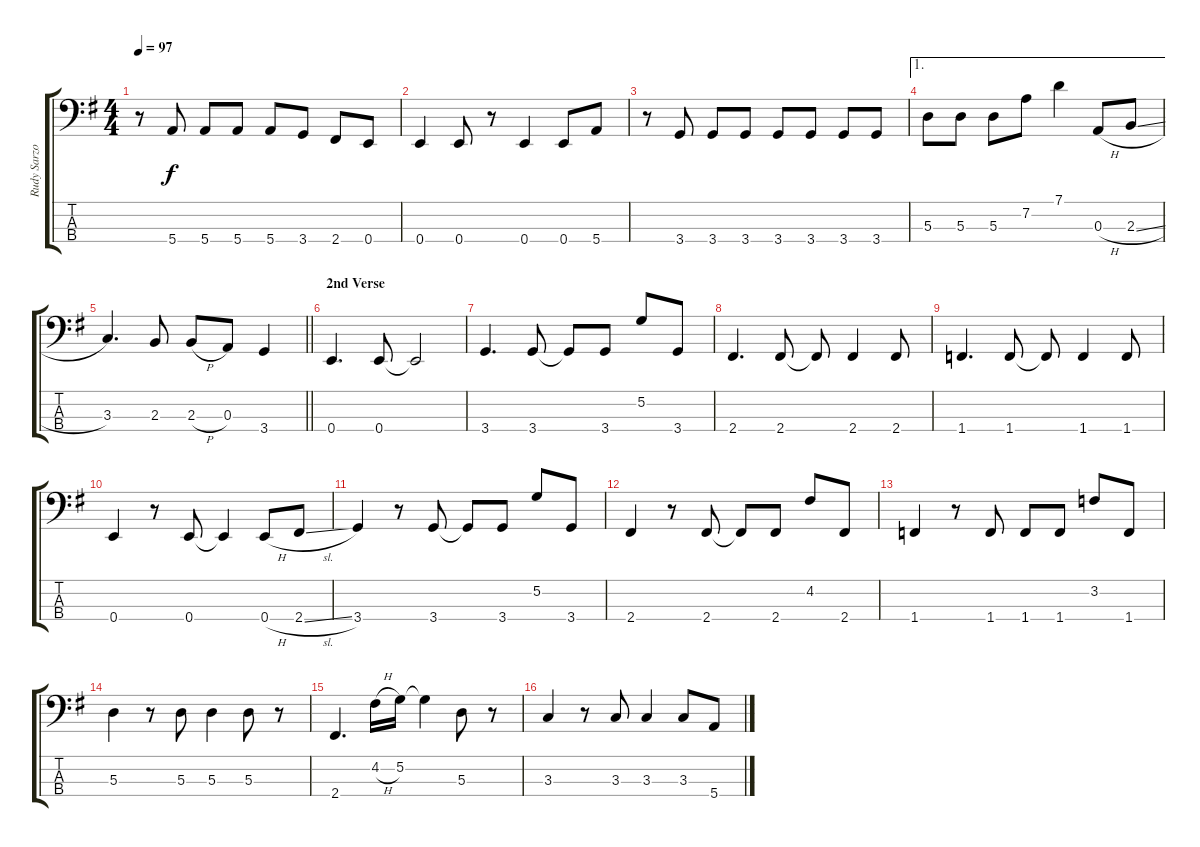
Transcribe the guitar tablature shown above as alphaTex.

\track ("Rudy Sarzo" "Rudy Sarzo") {instrument electricbassfinger}
\staff {score tabs}
\tuning (G2 D2 A1 E1) {hide}
\ts (4 4)
\tempo 97
\clef f4
\ks g
r.8{dy f} 5.4.8 5.4.8 5.4.8 5.4.8 3.4.8 2.4.8 0.4.8 |
0.4.4 0.4.8 r.8 0.4.4 0.4.8 5.4.8 |
r.8 3.4.8 3.4.8 3.4.8 3.4.8 3.4.8 3.4.8 3.4.8 |
\ae 1
5.3.8 5.3.8 5.3.8 7.2.8 7.1.4 0.3{h}.8 2.3{sl}.8 |
\barLineRight lightlight
3.3.4{d} 2.3.8 2.3{h}.8 0.3.8 3.4.4 |
\section ("" "2nd Verse")
0.4.4{d} 0.4.8 0.4{t}.2 |
3.4.4{d} 3.4.8 3.4{t}.8 3.4.8 5.2.8 3.4.8 |
2.4.4{d} 2.4.8 2.4{t}.8 2.4.4 2.4.8 |
1.4.4{d} 1.4.8 1.4{t}.8 1.4.4 1.4.8 |
0.4.4 r.8 0.4.8 0.4{t}.4 0.4{h}.8 2.4{sl}.8 |
3.4.4 r.8 3.4.8 3.4{t}.8 3.4.8 5.2.8 3.4.8 |
2.4.4 r.8 2.4.8 2.4{t}.8 2.4.8 4.2.8 2.4.8 |
1.4.4 r.8 1.4.8 1.4.8 1.4.8 3.2.8 1.4.8 |
5.3.4 r.8 5.3.8 5.3.4 5.3.8 r.8 |
2.4.4{d} 4.2{h}.16 5.2.16 5.2{t}.4 5.3.8 r.8 |
3.3.4 r.8 3.3.8 3.3.4 3.3.8 5.4.8
